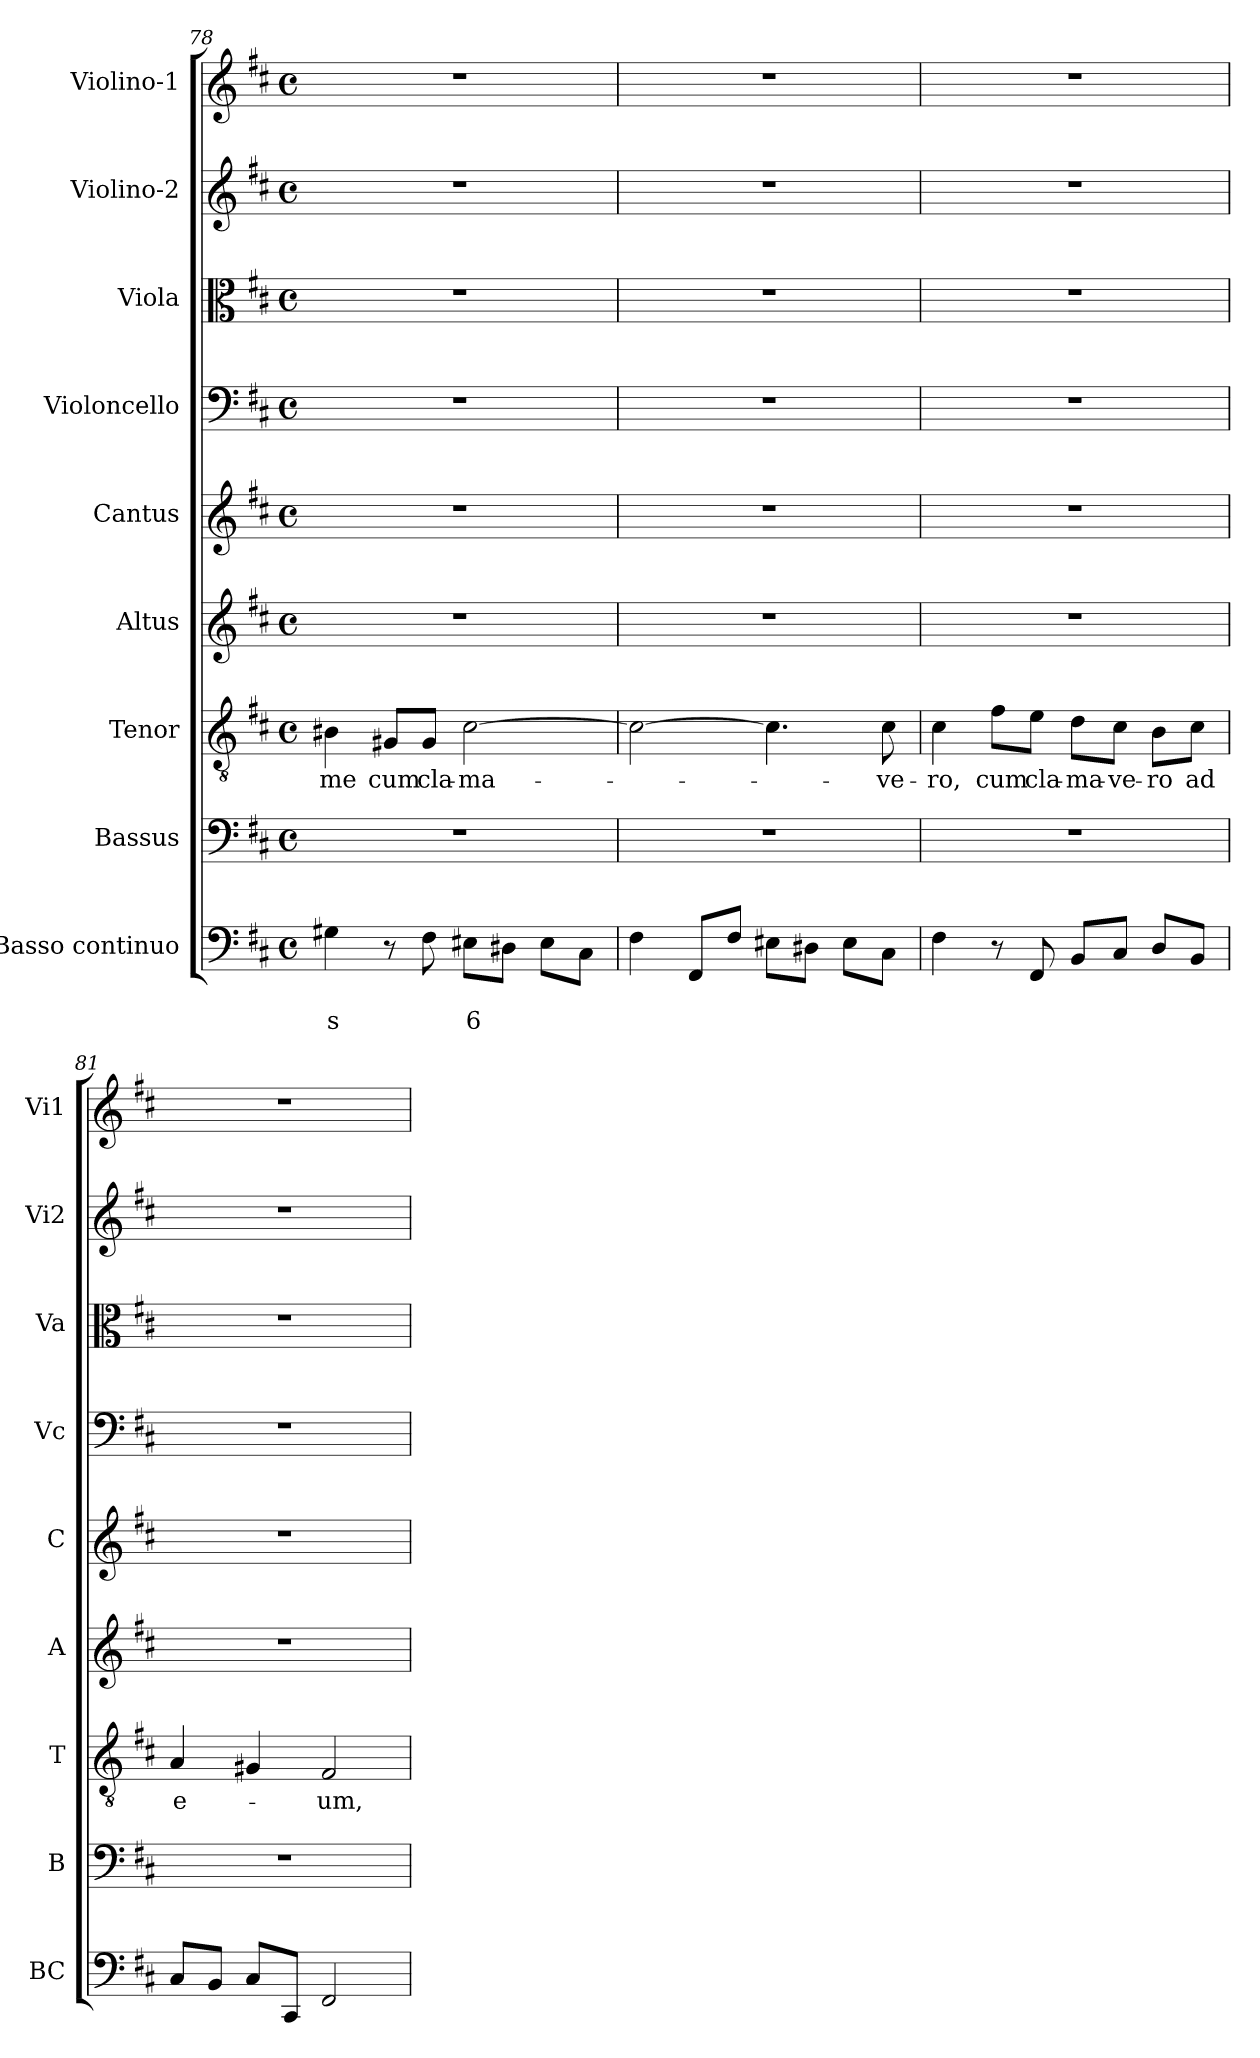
**kern	**text	**text	**kern	**kern	**text	**kern	**kern	**kern	**kern	**kern	**kern
*part9	*part9	*part9	*part8	*part7	*part7	*part6	*part5	*part4	*part3	*part2	*part1
*staff9	*staff9	*staff9	*staff8	*staff7	*staff7	*staff6	*staff5	*staff4	*staff3	*staff2	*staff1
*I"Basso continuo	*	*	*I"Bassus	*I"Tenor	*	*I"Altus	*I"Cantus	*I"Violoncello	*I"Viola	*I"Violino-2	*I"Violino-1
*I'BC	*	*	*I'B	*I'T	*	*I'A	*I'C	*I'Vc	*I'Va	*I'Vi2	*I'Vi1
*clefF4	*	*	*clefF4	*clefGv2	*	*clefG2	*clefG2	*clefF4	*clefC3	*clefG2	*clefG2
*k[f#c#]	*	*	*k[f#c#]	*k[f#c#]	*	*k[f#c#]	*k[f#c#]	*k[f#c#]	*k[f#c#]	*k[f#c#]	*k[f#c#]
*D:	*	*	*D:	*D:	*	*D:	*D:	*D:	*D:	*D:	*D:
*M4/4	*	*	*M4/4	*M4/4	*	*M4/4	*M4/4	*M4/4	*M4/4	*M4/4	*M4/4
*met(c)	*	*	*met(c)	*met(c)	*	*met(c)	*met(c)	*met(c)	*met(c)	*met(c)	*met(c)
=78	=78	=78	=78	=78	=78	=78	=78	=78	=78	=78	=78
!	!	!LO:LY:b	!	!	!LO:LY:b	!	!	!	!	!	!
4G#X\	.	s	1r	4B#X\	me	1r	1r	1r	1r	1r	1r
!	!	!	!	!	!LO:LY:b	!	!	!	!	!	!
8r	.	.	.	8G#X/L	cum	.	.	.	.	.	.
!	!	!	!	!	!LO:LY:b	!	!	!	!	!	!
8F#\	.	.	.	8G#/J	cla-	.	.	.	.	.	.
!	!	!LO:LY:b	!	!	!LO:LY:b	!	!	!	!	!	!
8E#X\L	.	6	.	[2c#\	-ma-	.	.	.	.	.	.
8D#X\J	.	.	.	.	.	.	.	.	.	.	.
8E#\L	.	.	.	.	.	.	.	.	.	.	.
8C#\J	.	.	.	.	.	.	.	.	.	.	.
=79	=79	=79	=79	=79	=79	=79	=79	=79	=79	=79	=79
4F#\	.	.	1r	2c#\_	.	1r	1r	1r	1r	1r	1r
8FF#/L	.	.	.	.	.	.	.	.	.	.	.
8F#/J	.	.	.	.	.	.	.	.	.	.	.
8E#X\L	.	.	.	4.c#\]	.	.	.	.	.	.	.
8D#X\J	.	.	.	.	.	.	.	.	.	.	.
8E#\L	.	.	.	.	.	.	.	.	.	.	.
!	!	!	!	!	!LO:LY:b	!	!	!	!	!	!
8C#\J	.	.	.	8c#\	-ve-	.	.	.	.	.	.
=80	=80	=80	=80	=80	=80	=80	=80	=80	=80	=80	=80
!	!	!	!	!	!LO:LY:b	!	!	!	!	!	!
4F#\	.	.	1r	4c#\	-ro,	1r	1r	1r	1r	1r	1r
!	!	!	!	!	!LO:LY:b	!	!	!	!	!	!
8r	.	.	.	8f#\L	cum	.	.	.	.	.	.
!	!	!	!	!	!LO:LY:b	!	!	!	!	!	!
8FF#/	.	.	.	8e\J	cla-	.	.	.	.	.	.
!	!	!	!	!	!LO:LY:b	!	!	!	!	!	!
8BB/L	.	.	.	8d\L	-ma-	.	.	.	.	.	.
!	!	!	!	!	!LO:LY:b	!	!	!	!	!	!
8C#/J	.	.	.	8c#\J	-ve-	.	.	.	.	.	.
!	!	!	!	!	!LO:LY:b	!	!	!	!	!	!
8D/L	.	.	.	8B\L	-ro	.	.	.	.	.	.
!	!	!	!	!	!LO:LY:b	!	!	!	!	!	!
8BB/J	.	.	.	8c#\J	ad	.	.	.	.	.	.
!!LO:LB:g=z
=81	=81	=81	=81	=81	=81	=81	=81	=81	=81	=81	=81
!	!	!	!	!	!LO:LY:b	!	!	!	!	!	!
8C#/L	.	.	1r	4A/	e-	1r	1r	1r	1r	1r	1r
8BB/J	.	.	.	.	.	.	.	.	.	.	.
8C#/L	.	.	.	4G#X/	.	.	.	.	.	.	.
8CC#/J	.	.	.	.	.	.	.	.	.	.	.
!	!	!	!	!	!LO:LY:b	!	!	!	!	!	!
2FF#/	.	.	.	2F#/	-um,	.	.	.	.	.	.
=	=	=	=	=	=	=	=	=	=	=	=
*-	*-	*-	*-	*-	*-	*-	*-	*-	*-	*-	*-
